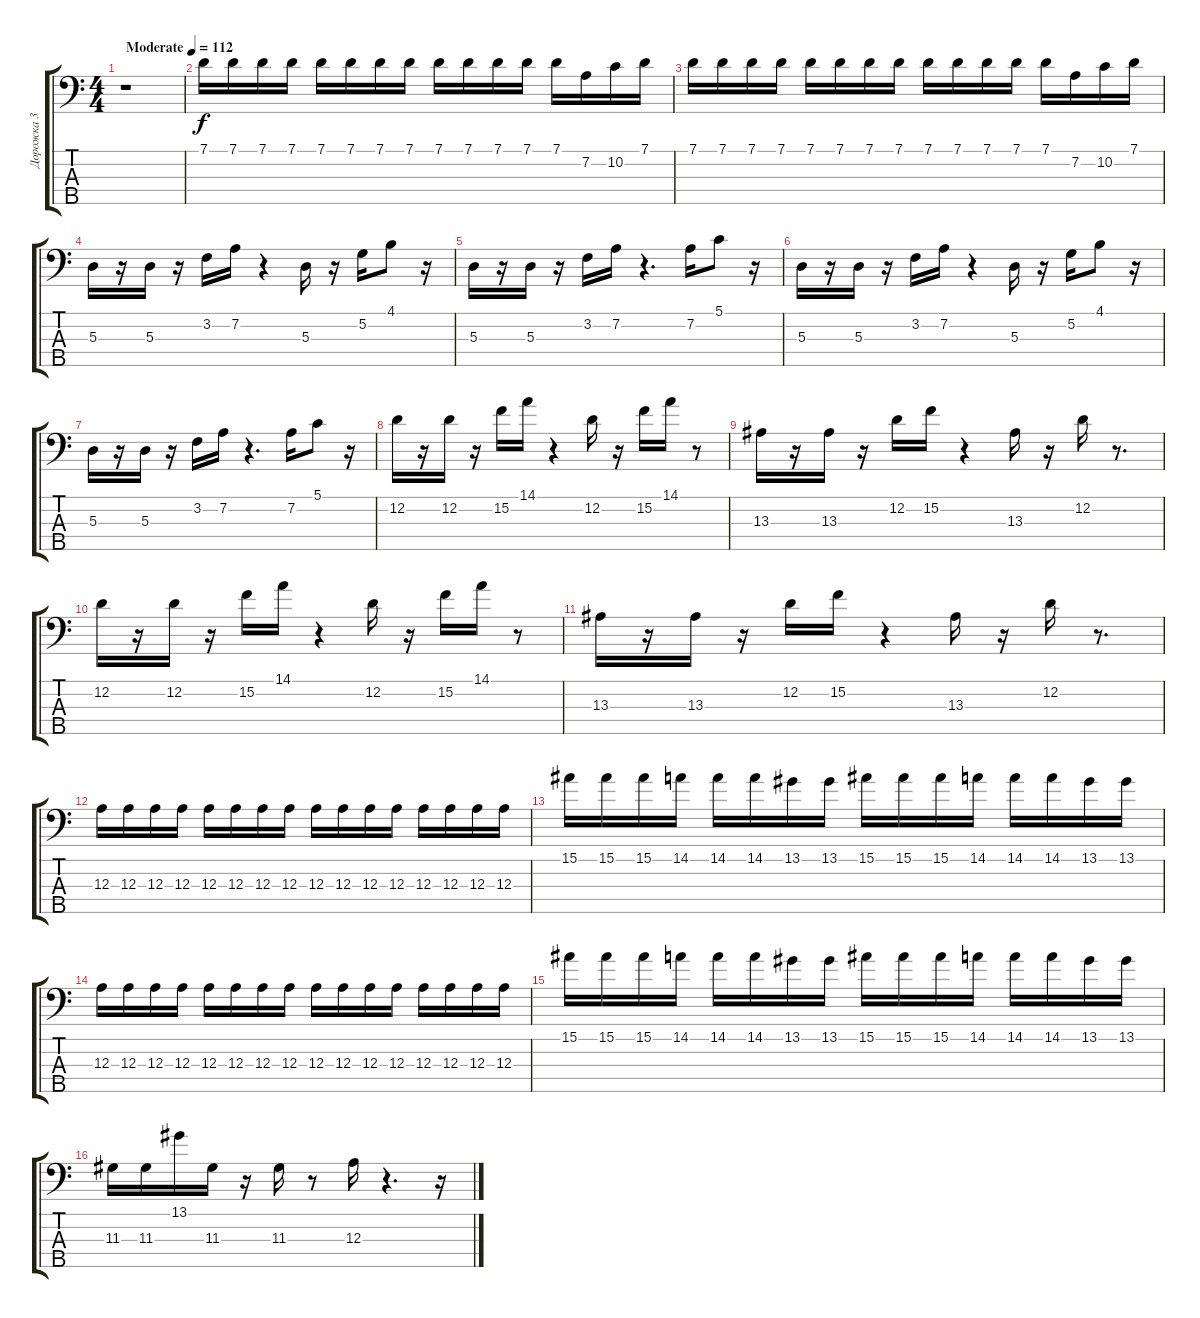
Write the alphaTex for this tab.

\track ("Дорожка 3" "Дорожка 3") {instrument synthbass1}
\staff {score tabs}
\tuning (G2 D2 A1 E1 B0) {hide}
\ts (4 4)
\tempo (112 "Moderate")
\clef f4
\ks c
r.1{dy f instrument synthbass1} |
7.1.16 7.1.16 7.1.16 7.1.16 7.1.16 7.1.16 7.1.16 7.1.16 7.1.16 7.1.16 7.1.16 7.1.16 7.1.16 7.2.16 10.2.16 7.1.16 |
7.1.16 7.1.16 7.1.16 7.1.16 7.1.16 7.1.16 7.1.16 7.1.16 7.1.16 7.1.16 7.1.16 7.1.16 7.1.16 7.2.16 10.2.16 7.1.16 |
5.3.16 r.16 5.3.16 r.16 3.2.16 7.2.16 r.4 5.3.16 r.16 5.2.16 4.1.8 r.16 |
5.3.16 r.16 5.3.16 r.16 3.2.16 7.2.16 r.4{d} 7.2.16 5.1.8 r.16 |
5.3.16 r.16 5.3.16 r.16 3.2.16 7.2.16 r.4 5.3.16 r.16 5.2.16 4.1.8 r.16 |
5.3.16 r.16 5.3.16 r.16 3.2.16 7.2.16 r.4{d} 7.2.16 5.1.8 r.16 |
12.2.16 r.16 12.2.16 r.16 15.2.16 14.1.16 r.4 12.2.16 r.16 15.2.16 14.1.16 r.8 |
13.3.16 r.16 13.3.16 r.16 12.2.16 15.2.16 r.4 13.3.16 r.16 12.2.16 r.8{d} |
12.2.16 r.16 12.2.16 r.16 15.2.16 14.1.16 r.4 12.2.16 r.16 15.2.16 14.1.16 r.8 |
13.3.16 r.16 13.3.16 r.16 12.2.16 15.2.16 r.4 13.3.16 r.16 12.2.16 r.8{d} |
12.3.16 12.3.16 12.3.16 12.3.16 12.3.16 12.3.16 12.3.16 12.3.16 12.3.16 12.3.16 12.3.16 12.3.16 12.3.16 12.3.16 12.3.16 12.3.16 |
15.1.16 15.1.16 15.1.16 14.1.16 14.1.16 14.1.16 13.1.16 13.1.16 15.1.16 15.1.16 15.1.16 14.1.16 14.1.16 14.1.16 13.1.16 13.1.16 |
12.3.16 12.3.16 12.3.16 12.3.16 12.3.16 12.3.16 12.3.16 12.3.16 12.3.16 12.3.16 12.3.16 12.3.16 12.3.16 12.3.16 12.3.16 12.3.16 |
15.1.16 15.1.16 15.1.16 14.1.16 14.1.16 14.1.16 13.1.16 13.1.16 15.1.16 15.1.16 15.1.16 14.1.16 14.1.16 14.1.16 13.1.16 13.1.16 |
11.3.16 11.3.16 13.1.16 11.3.16 r.16 11.3.16 r.8 12.3.16 r.4{d} r.16
